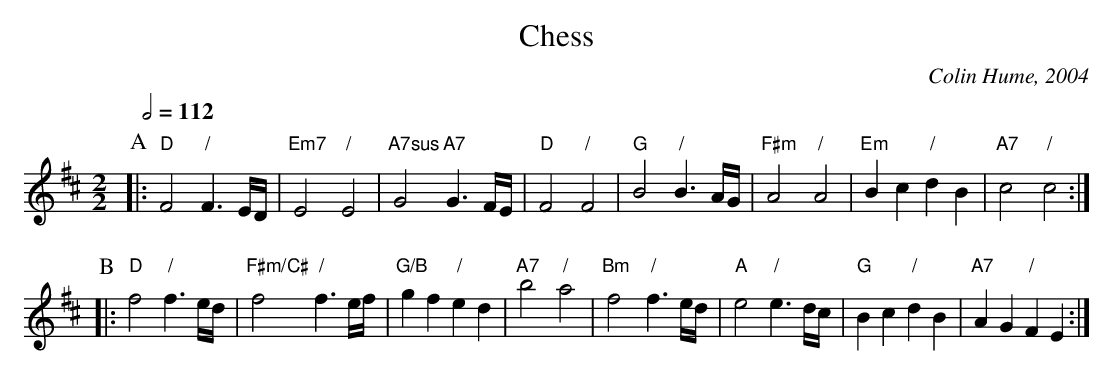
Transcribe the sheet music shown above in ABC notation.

X:1
T:Chess
C:Colin Hume, 2004
L:1/4
M:2/2
Q:1/2=112
K:D
P:A
|: "D"F2 "/"F3/ E/4D/4 | "Em7"E2 "/"E2 | "A7sus"G2 "A7"G3/ F/4E/4 | "D"F2 "/"F2 |\
"G"B2 "/"B3/ A/4G/4 | "F#m"A2 "/"A2 | "Em"Bc "/"dB | "A7"c2 "/"c2 :|
P:B
|: "D"f2 "/"f3/ e/4d/4 | "F#m/C#"f2 "/"f3/ e/4f/4 | "G/B"gf "/"ed | "A7"b2 "/"a2 |\
"Bm"f2 "/"f3/ e/4d/4 | "A"e2 "/"e3/ d/4c/4 | "G"Bc "/"dB | "A7"AG "/"FE :|
